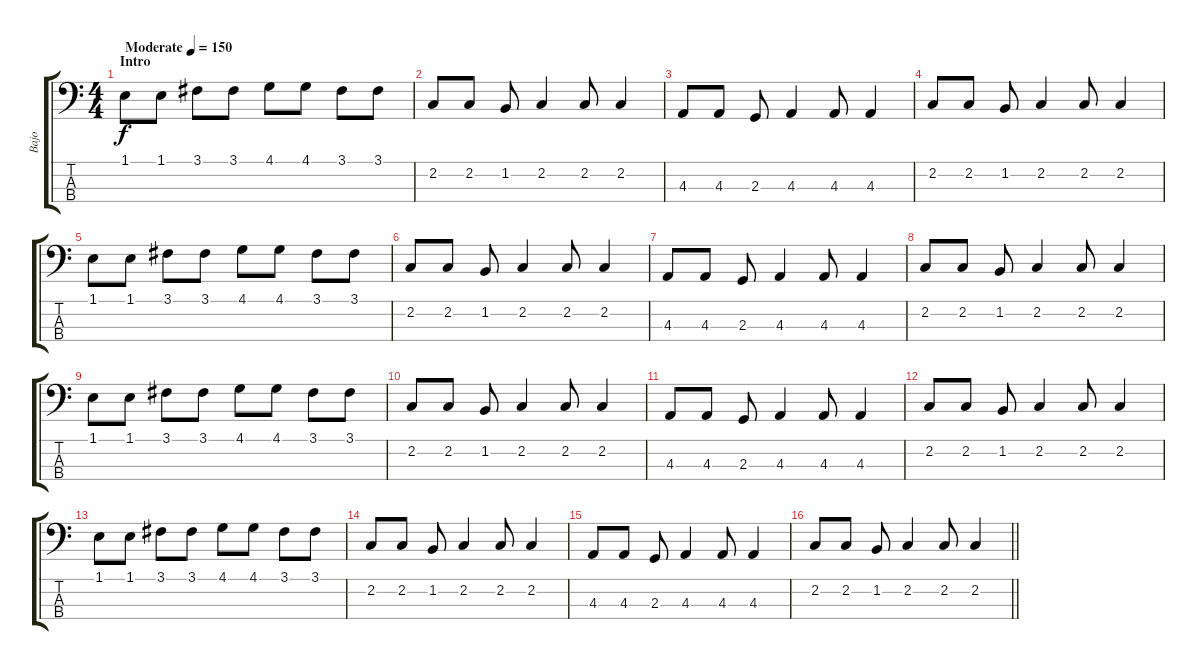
\track ("Bajo" "Bajo") {instrument electricbassfinger}
\staff {score tabs}
\tuning (Eb2 Bb1 F1 C1) {hide}
\ts (4 4)
\section ("" "Intro")
\tempo (150 "Moderate")
\clef f4
\ks c
1.1.8{dy f instrument electricbassfinger} 1.1.8 3.1.8 3.1.8 4.1.8 4.1.8 3.1.8 3.1.8 |
2.2.8 2.2.8 1.2.8 2.2.4 2.2.8 2.2.4 |
4.3.8 4.3.8 2.3.8 4.3.4 4.3.8 4.3.4 |
2.2.8 2.2.8 1.2.8 2.2.4 2.2.8 2.2.4 |
1.1.8 1.1.8 3.1.8 3.1.8 4.1.8 4.1.8 3.1.8 3.1.8 |
2.2.8 2.2.8 1.2.8 2.2.4 2.2.8 2.2.4 |
4.3.8 4.3.8 2.3.8 4.3.4 4.3.8 4.3.4 |
2.2.8 2.2.8 1.2.8 2.2.4 2.2.8 2.2.4 |
1.1.8 1.1.8 3.1.8 3.1.8 4.1.8 4.1.8 3.1.8 3.1.8 |
2.2.8 2.2.8 1.2.8 2.2.4 2.2.8 2.2.4 |
4.3.8 4.3.8 2.3.8 4.3.4 4.3.8 4.3.4 |
2.2.8 2.2.8 1.2.8 2.2.4 2.2.8 2.2.4 |
1.1.8 1.1.8 3.1.8 3.1.8 4.1.8 4.1.8 3.1.8 3.1.8 |
2.2.8 2.2.8 1.2.8 2.2.4 2.2.8 2.2.4 |
4.3.8 4.3.8 2.3.8 4.3.4 4.3.8 4.3.4 |
\barLineRight lightlight
2.2.8 2.2.8 1.2.8 2.2.4 2.2.8 2.2.4
